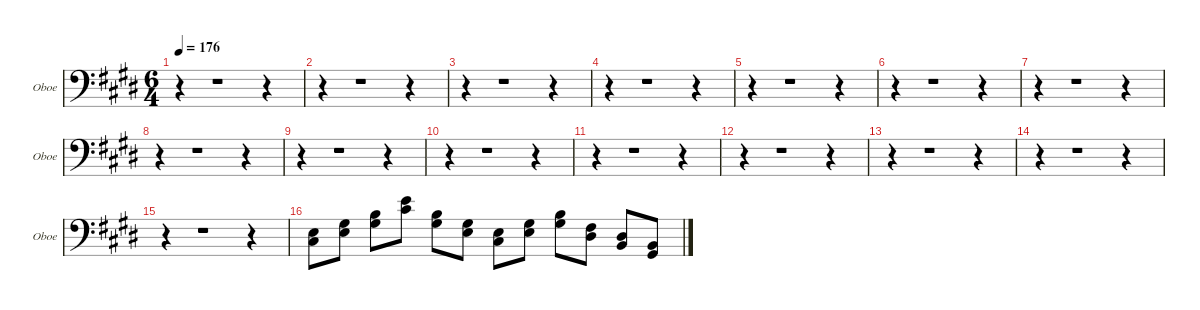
\defaultSystemsLayout 4
\hideDynamics
\bracketExtendMode nobrackets
\useSystemSignSeparator
\singleTrackTrackNamePolicy allsystems
\multiTrackTrackNamePolicy allsystems
\firstSystemTrackNameMode fullname
\otherSystemsTrackNameMode fullname
\firstSystemTrackNameOrientation horizontal
\otherSystemsTrackNameOrientation horizontal
\track ("Oboe" "ob.") {instrument oboe}
\staff {score}
\tuning (E4 B3 G3 D3 A2 E2)
\ts (6 4)
\tempo 176
\clef f4
\ks e
r.4{dy p beam Down} r.1{beam Down} r.4{beam Down} |
r.4{beam Down} r.1{beam Down} r.4{beam Down} |
r.4{beam Down} r.1{beam Down} r.4{beam Down} |
r.4{beam Down} r.1{beam Down} r.4{beam Down} |
r.4{beam Down} r.1{beam Down} r.4{beam Down} |
r.4{beam Down} r.1{beam Down} r.4{beam Down} |
r.4{beam Down} r.1{beam Down} r.4{beam Down} |
r.4{beam Down} r.1{beam Down} r.4{beam Down} |
r.4{beam Down} r.1{beam Down} r.4{beam Down} |
r.4{beam Down} r.1{beam Down} r.4{beam Down} |
r.4{beam Down} r.1{beam Down} r.4{beam Down} |
r.4{beam Down} r.1{beam Down} r.4{beam Down} |
r.4{beam Down} r.1{beam Down} r.4{beam Down} |
r.4{beam Down} r.1{beam Down} r.4{beam Down} |
r.4{beam Down} r.1{beam Down} r.4{beam Down} |
(2.4{acc forcenatural} 4.5{acc #}).8{dy mp instrument bassoon beam Down} (1.3{acc #} 2.4{acc forcenatural}).8{beam Down} (0.2{acc forcenatural} 1.3{acc #}).8{beam Down} (0.1{acc forcenatural} 2.2{acc #}).8{beam Down} (0.2{acc forcenatural} 1.3{acc #}).8{beam Down} (1.3{acc #} 2.4{acc forcenatural}).8{beam Down} (2.4{acc forcenatural} 4.5{acc #}).8{beam Down} (1.3{acc #} 2.4{acc forcenatural}).8{beam Down} (0.2{acc forcenatural} 1.3{acc #}).8{beam Down} (4.4{acc #} 6.5{acc #}).8{beam Up} (1.4{acc #} 2.5{acc forcenatural}).8{beam Up} (2.5{acc forcenatural} 4.6{acc #}).8{beam Up}
